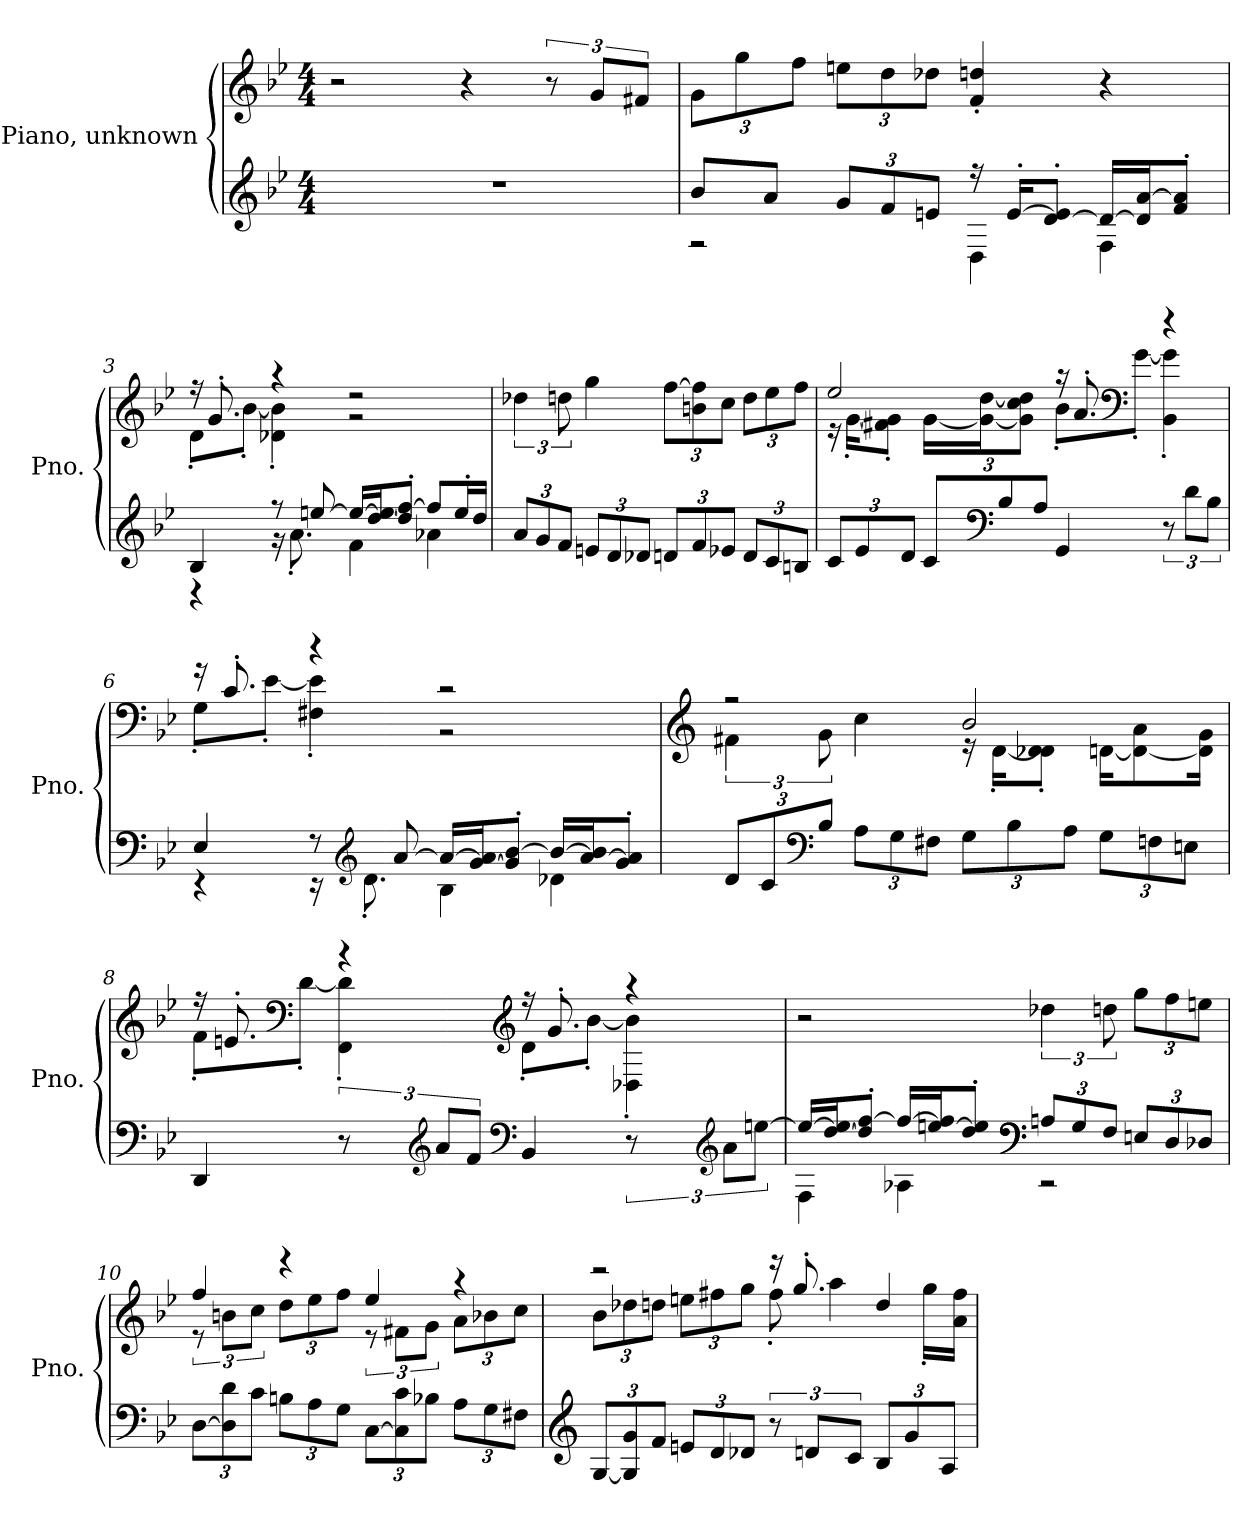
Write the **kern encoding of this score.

**kern	**kern
*part1	*part1
*staff2	*staff1
*I"Piano, unknown	*
*I'Pno.	*
*clefG2	*clefG2
*k[b-e-]	*k[b-e-]
*M4/4	*M4/4
*MM73	*MM73
=1	=1
1r	2r
.	4r
.	12r
.	12g/L
.	12f#X/J
=2	=2
*^	*
*	*	*Xbrackettup
8b-/L	2r	12g\L
.	.	12gg\
8a/J	.	.
.	.	12ff\J
*Xbrackettup	*	*
12g/L	.	12een\L
12f/	.	12dd\
12en/J	.	12dd-X\J
16r	4D\	4f/' 4ddn/'
[16e'/KL	.	.
[8d/' 8e/]'J	.	.
16d/LL_	4F\	4r
16d/] [16a/J	.	.
8f/' 8a/]'J	.	.
=3	=3	=3
*	*	*^
4B-/	4r	16r	8d'\L
.	.	8.g'/	.
.	.	.	[8b-'\J
8r	16r	4r	4d-X\' 4b-\]'
.	8.a'\	.	.
[8een/	.	.	.
16ee/LL_	4f\	2r	2r
[16dd/ 16ee/]J	.	.	.
8dd/]' [8ff/'J	.	.	.
8ff/L]	4a-X\	.	.
16ee'/L	.	.	.
16dd/JJ	.	.	.
*v	*v	*	*
*	*v	*v
!!LO:LB:g=z
=4	=4
*	*brackettup
12a/L	6dd-X\
12g/	.
12f/J	12ddn\
12en/L	4gg\
12d/	.
12d-X/J	.
*	*Xbrackettup
12dn/L	[12ff\L
12f/	12bn\ 12ff\]
12e-X/J	12cc\J
12d/L	12dd\L
12c/	12ee-\
12Bn/J	12ff\J
=5	=5
*	*^
12c/L	2ee-/	16r
.	.	[16g'\KL
12e-/	.	.
.	.	8f#X\' 8g\]'J
12d/J	.	.
12c/L	.	[16g\LL
.	.	16g\_ [16dd\J
*clefF4	*	*
12B-/	.	.
.	.	8g\] 8cc\ 8dd\]J
12A/J	.	.
4GG/	16r	8b-'\L
.	8.a'/	.
*	*clefF4	*
.	.	[8g'\J
*brackettup	*	*
12r	4r	4BB-\' 4g\]'
12d\L	.	.
12B-\J	.	.
!!LO:LB:g=z	!!
=6	=6	=6
*^	*	*
4E-/	4r	16r	8G'\L
.	.	8.c'/	.
.	.	.	[8e-'\J
8r	16r	4r	4F#X\' 4e-\]'
*clefG2	*	*	*
.	8.d'\	.	.
[8a/	.	.	.
16a/LL_	4B-\	2r	2r
[16g/ 16a/]J	.	.	.
8g/]' [8b-/'J	.	.	.
16b-/LL_	4d-X\	.	.
[16a/ 16b-/]J	.	.	.
8g/' 8a/]'J	.	.	.
*v	*v	*	*
=7	=7	=7
*	*clefG2	*
*Xbrackettup	*	*brackettup
12d/L	2r	6f#X\
12c/	.	.
*clefF4	*	*
12B-/J	.	12g\
12A\L	.	4cc\
12G\	.	.
12F#X\J	.	.
12G\L	2b-/	16r
.	.	[16d'\KL
12B-\	.	.
.	.	8d-X\' 8d\]'J
12A\J	.	.
12G\L	.	[16dn\KL
.	.	8d\_ 8a\
12Fn\	.	.
12En\J	.	.
.	.	16d\] 16g\Jk
!!LO:LB:g=z	!!
=8	=8	=8
4DD/	16r	8f'\L
.	8.en'/	.
*	*clefF4	*
.	.	[8d'\J
*brackettup	*	*
12r	4r	4FF\' 4d\]'
*clefG2	*	*
12a/L	.	.
12f/J	.	.
*clefF4	*clefG2	*
4BB-/	16r	8d'\L
.	8.g'/	.
.	.	[8b-'\J
12r	4r	4D-X\' 4b-\]'
*clefG2	*	*
12a\L	.	.
[12een\J	.	.
*	*v	*v
=9	=9
*^	*
16ee/LL_	4F\	2r
[16dd/ 16ee/]J	.	.
8dd/]' [8ff/'J	.	.
16ff/LL_	4A-X\	.
[16een/ 16ff/]J	.	.
8dd/' 8ee/]'J	.	.
*clefF4	*	*
*Xbrackettup	*	*
12An/L	2r	6dd-X\
12G/	.	.
12F/J	.	12ddn\
*	*	*Xbrackettup
12En/L	.	12gg\L
12D/	.	12ff\
12D-X/J	.	12een\J
*v	*v	*
!!LO:LB:g=z
=10	=10
*	*^
*	*	*brackettup
[12D\L	4ff/	12r
12D\] 12d\	.	12bn\L
12c\J	.	12cc\J
*	*	*Xbrackettup
12Bn\L	4r	12dd\L
12A\	.	12ee-\
12G\J	.	12ff\J
*	*	*brackettup
[12C\L	4ee-/	12r
12C\] 12c\	.	12f#X\L
12B-X\J	.	12g\J
*	*	*Xbrackettup
12A\L	4r	12a\L
12G\	.	12b-X\
12F#X\J	.	12cc\J
=11	=11	=11
*clefG2	*	*
[12G/L	2r	12b-\L
12G/] 12g/	.	12dd-X\
12f/J	.	12ddn\J
12en/L	.	12een\L
12d/	.	12ff#X\
12d-X/J	.	12gg\J
*brackettup	*	*
12r	16r	8ff#'\
.	8.gg'/	.
12dn/L	.	.
.	.	4aa\
12c/J	.	.
*Xbrackettup	*	*
12B-/L	4dd/	.
12g/	.	.
.	.	16gg'\LL
12A/J	.	.
.	.	16a\ 16ff#\JJ
*	*v	*v
=	=
*-	*-
